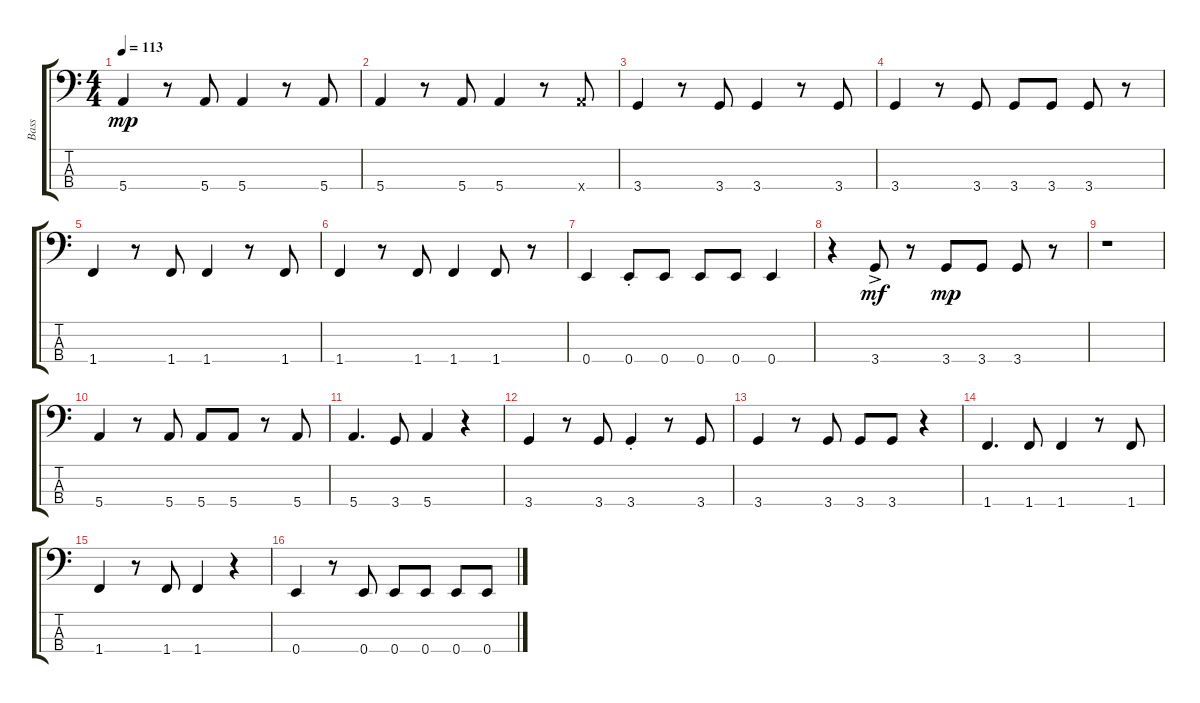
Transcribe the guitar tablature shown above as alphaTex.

\track ("Bass" "Bass") {instrument electricbassfinger}
\staff {score tabs}
\tuning (G2 D2 A1 E1) {hide}
\ts (4 4)
\tempo 113
\clef f4
\ks c
5.4.4{dy mp} r.8 5.4.8 5.4.4 r.8 5.4.8 |
5.4.4 r.8 5.4.8 5.4.4 r.8 5.4{x}.8 |
3.4.4 r.8 3.4.8 3.4.4 r.8 3.4.8 |
3.4.4 r.8 3.4.8 3.4.8 3.4.8 3.4.8 r.8 |
1.4.4 r.8 1.4.8 1.4.4 r.8 1.4.8 |
1.4.4 r.8 1.4.8 1.4.4 1.4.8 r.8 |
0.4.4 0.4{st}.8 0.4.8 0.4.8 0.4.8 0.4.4 |
r.4 3.4{ac}.8{dy mf} r.8 3.4.8{dy mp} 3.4.8 3.4.8 r.8 |
r.1 |
5.4.4 r.8 5.4.8 5.4.8 5.4.8 r.8 5.4.8 |
5.4.4{d} 3.4.8 5.4.4 r.4 |
3.4.4 r.8 3.4.8 3.4{st}.4 r.8 3.4.8 |
3.4.4 r.8 3.4.8 3.4.8 3.4.8 r.4 |
1.4.4{d} 1.4.8 1.4.4 r.8 1.4.8 |
1.4.4 r.8 1.4.8 1.4.4 r.4 |
0.4.4 r.8 0.4.8 0.4.8 0.4.8 0.4.8 0.4.8
